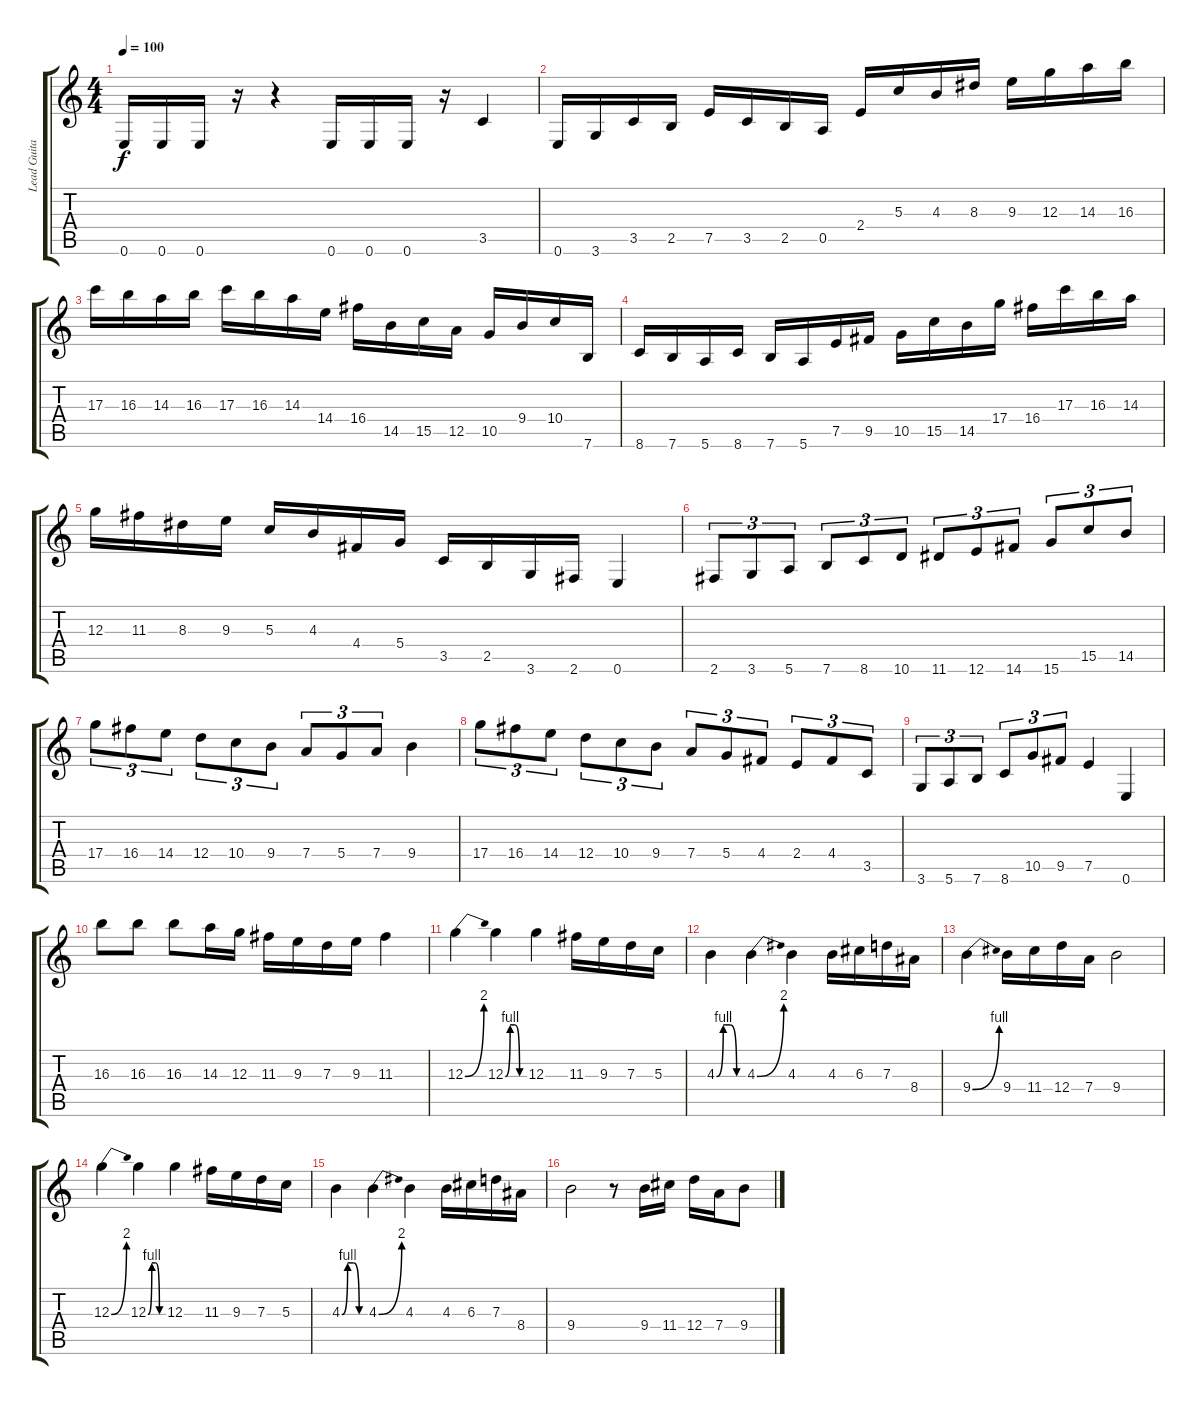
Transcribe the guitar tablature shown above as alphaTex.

\track ("Lead Guitar" "Lead Guita") {instrument distortionguitar}
\staff {score tabs}
\tuning (E4 B3 G3 D3 A2 E2) {hide}
\ts (4 4)
\tempo 100
\clef g2
\ks c
0.6.16{dy f} 0.6.16 0.6.16 r.16 r.4 0.6.16 0.6.16 0.6.16 r.16 3.5.4 |
0.6.16 3.6.16 3.5.16 2.5.16 7.5.16 3.5.16 2.5.16 0.5.16 2.4.16 5.3.16 4.3.16 8.3.16 9.3.16 12.3.16 14.3.16 16.3.16 |
17.3.16 16.3.16 14.3.16 16.3.16 17.3.16 16.3.16 14.3.16 14.4.16 16.4.16 14.5.16 15.5.16 12.5.16 10.5.16 9.4.16 10.4.16 7.6.16 |
8.6.16 7.6.16 5.6.16 8.6.16 7.6.16 5.6.16 7.5.16 9.5.16 10.5.16 15.5.16 14.5.16 17.4.16 16.4.16 17.3.16 16.3.16 14.3.16 |
12.3.16 11.3.16 8.3.16 9.3.16 5.3.16 4.3.16 4.4.16 5.4.16 3.5.16 2.5.16 3.6.16 2.6.16 0.6.4 |
2.6.8{tu (3 2)} 3.6.8{tu (3 2)} 5.6.8{tu (3 2)} 7.6.8{tu (3 2)} 8.6.8{tu (3 2)} 10.6.8{tu (3 2)} 11.6.8{tu (3 2)} 12.6.8{tu (3 2)} 14.6.8{tu (3 2)} 15.6.8{tu (3 2)} 15.5.8{tu (3 2)} 14.5.8{tu (3 2)} |
17.4.8{tu (3 2)} 16.4.8{tu (3 2)} 14.4.8{tu (3 2)} 12.4.8{tu (3 2)} 10.4.8{tu (3 2)} 9.4.8{tu (3 2)} 7.4.8{tu (3 2)} 5.4.8{tu (3 2)} 7.4.8{tu (3 2)} 9.4.4 |
17.4.8{tu (3 2)} 16.4.8{tu (3 2)} 14.4.8{tu (3 2)} 12.4.8{tu (3 2)} 10.4.8{tu (3 2)} 9.4.8{tu (3 2)} 7.4.8{tu (3 2)} 5.4.8{tu (3 2)} 4.4.8{tu (3 2)} 2.4.8{tu (3 2)} 4.4.8{tu (3 2)} 3.5.8{tu (3 2)} |
3.6.8{tu (3 2)} 5.6.8{tu (3 2)} 7.6.8{tu (3 2)} 8.6.8{tu (3 2)} 10.5.8{tu (3 2)} 9.5.8{tu (3 2)} 7.5.4 0.6.4 |
16.3.8 16.3.8 16.3.8 14.3.16 12.3.16 11.3.16 9.3.16 7.3.16 9.3.16 11.3.4 |
12.3{be (bend 0 0 60 8)}.4 12.3{be (custom 0 0 15 4 30 4 45 0 60 0)}.4 12.3.4 11.3.16 9.3.16 7.3.16 5.3.16 |
4.3{be (custom 0 0 15 4 30 4 45 0 60 0)}.4 4.3{be (bend 0 0 60 8)}.4 4.3.4 4.3.16 6.3.16 7.3.16 8.4.16 |
9.4{be (bend 0 0 60 4)}.4 9.4.16 11.4.16 12.4.16 7.4.16 9.4.2 |
12.3{be (bend 0 0 60 8)}.4 12.3{be (custom 0 0 15 4 30 4 45 0 60 0)}.4 12.3.4 11.3.16 9.3.16 7.3.16 5.3.16 |
4.3{be (custom 0 0 15 4 30 4 45 0 60 0)}.4 4.3{be (bend 0 0 60 8)}.4 4.3.4 4.3.16 6.3.16 7.3.16 8.4.16 |
9.4.2 r.8 9.4.16 11.4.16 12.4.16 7.4.16 9.4.8
